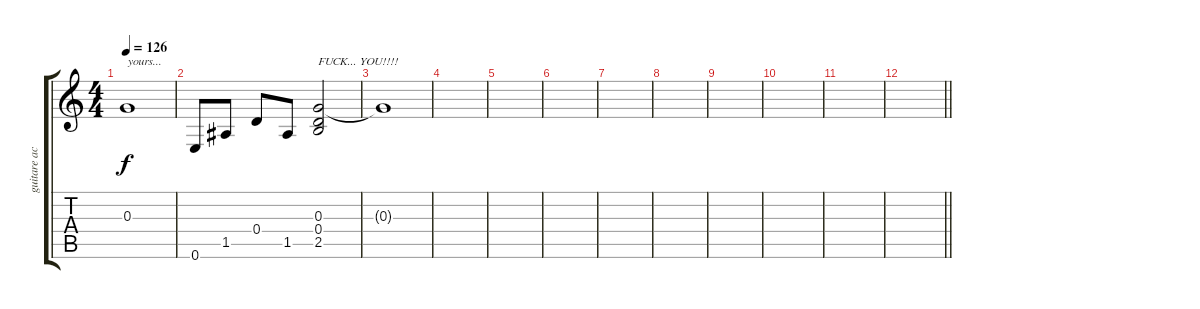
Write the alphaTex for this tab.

\track ("guitare acoustique Courtney" "guitare ac") {instrument acousticguitarnylon}
\staff {score tabs}
\tuning (E4 B3 G3 D3 A2 E2) {hide}
\ts (4 4)
\tempo 126
\clef g2
\ks c
0.3{t}.1{txt "yours..." dy f} |
0.6.8 1.5.8 0.4.8 1.5.8 (0.3 0.4 2.5).2{txt "FUCK... YOU!!!!"} |
0.3{t}.1 |
|
|
|
|
|
|
|
|
\barLineRight lightlight
